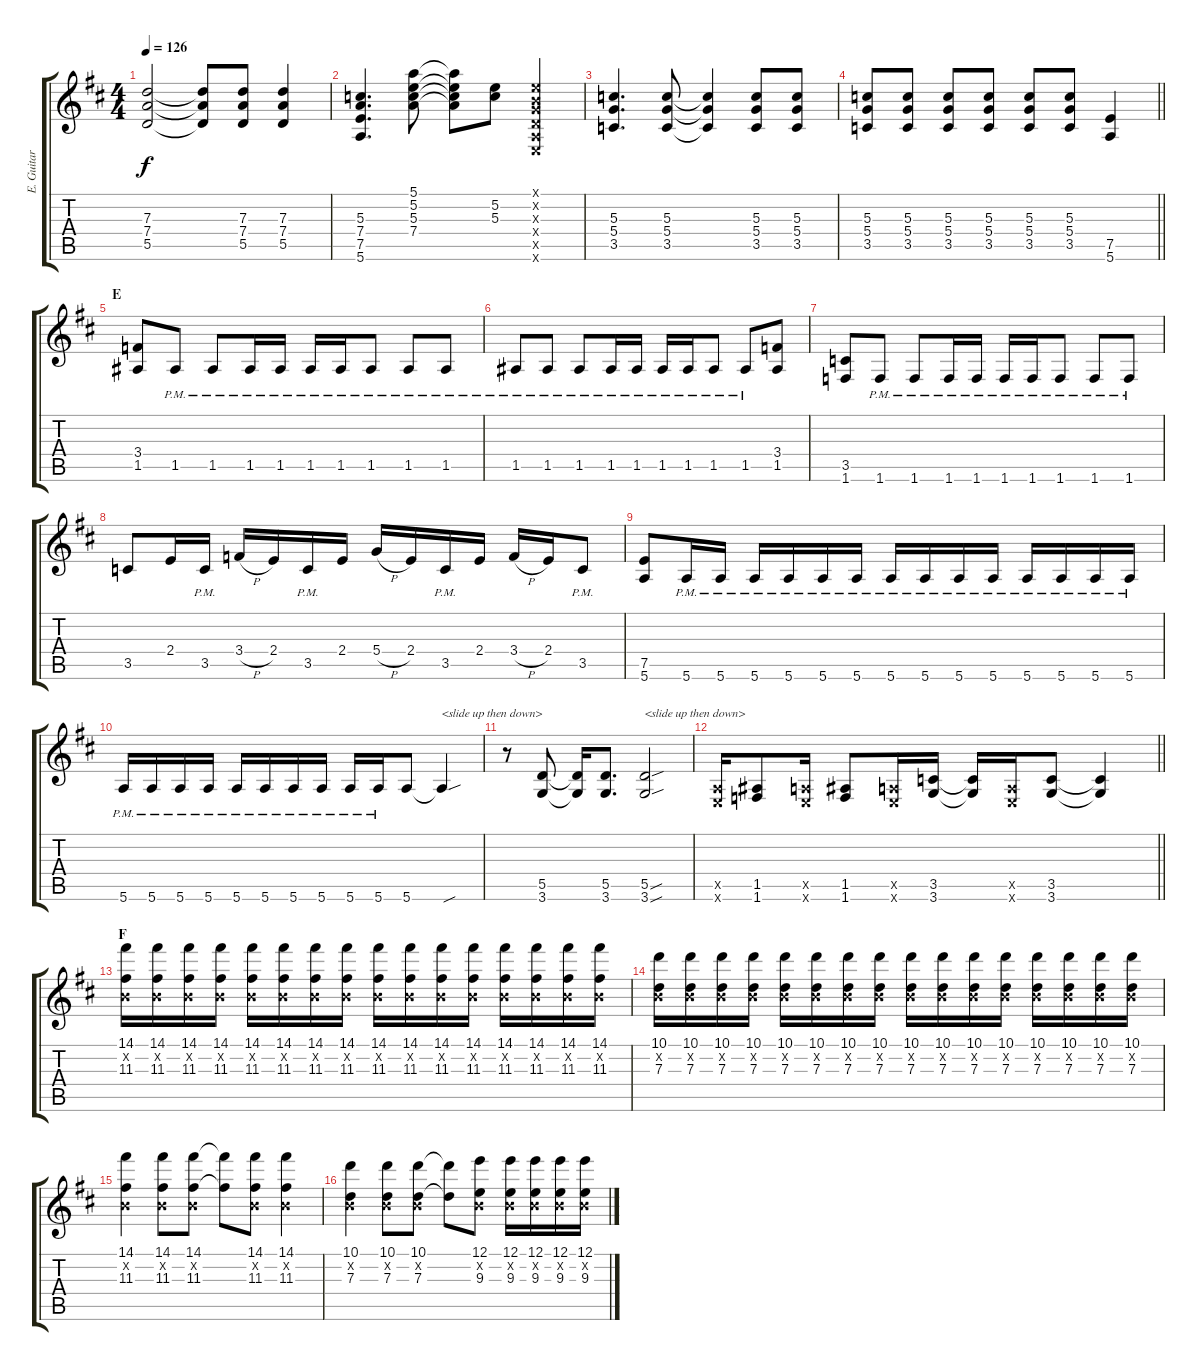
\track ("E. Guitar II" "E. Guitar ") {instrument overdrivenguitar}
\staff {score tabs}
\tuning (E4 B3 G3 D3 A2 E2) {hide}
\ts (4 4)
\tempo 126
\clef g2
\ks d
(7.3 7.4 5.5).2{dy f} (7.3{t} 7.4{t} 5.5{t}).8 (7.3 7.4 5.5).8 (7.3 7.4 5.5).4 |
(5.3 7.4 7.5 5.6).4{d} (5.1 5.2 5.3 7.4).8 (5.1{t} 5.2{t} 5.3{t} 7.4{t}).8 (5.2 5.3).8 (0.1{x} 0.2{x} 0.3{x} 0.4{x} 0.5{x} 0.6{x}).4 |
(5.3 5.4 3.5).4{d} (5.3 5.4 3.5).8 (5.3{t} 5.4{t} 3.5{t}).4 (5.3 5.4 3.5).8 (5.3 5.4 3.5).8 |
\barLineRight lightlight
(5.3 5.4 3.5).8 (5.3 5.4 3.5).8 (5.3 5.4 3.5).8 (5.3 5.4 3.5).8 (5.3 5.4 3.5).8 (5.3 5.4 3.5).8 (7.5 5.6).4 |
\section ("" "E")
(3.4 1.5).8 1.5{pm}.8 1.5{pm}.8 1.5{pm}.16 1.5{pm}.16 1.5{pm}.16 1.5{pm}.16 1.5{pm}.8 1.5{pm}.8 1.5{pm}.8 |
1.5{pm}.8 1.5{pm}.8 1.5{pm}.8 1.5{pm}.16 1.5{pm}.16 1.5{pm}.16 1.5{pm}.16 1.5{pm}.8 1.5{pm}.8 (3.4 1.5).8 |
(3.5 1.6).8 1.6{pm}.8 1.6{pm}.8 1.6{pm}.16 1.6{pm}.16 1.6{pm}.16 1.6{pm}.16 1.6{pm}.8 1.6{pm}.8 1.6{pm}.8 |
3.5.8 2.4.16 3.5{pm}.16 3.4{h}.16 2.4.16 3.5{pm}.16 2.4.16 5.4{h}.16 2.4.16 3.5{pm}.16 2.4.16 3.4{h}.16 2.4.16 3.5{pm}.8 |
(7.5 5.6).8 5.6{pm}.16 5.6{pm}.16 5.6{pm}.16 5.6{pm}.16 5.6{pm}.16 5.6{pm}.16 5.6{pm}.16 5.6{pm}.16 5.6{pm}.16 5.6{pm}.16 5.6{pm}.16 5.6{pm}.16 5.6{pm}.16 5.6{pm}.16 |
5.6{pm}.16 5.6{pm}.16 5.6{pm}.16 5.6{pm}.16 5.6{pm}.16 5.6{pm}.16 5.6{pm}.16 5.6{pm}.16 5.6{pm}.16 5.6{pm}.16 5.6.8 5.6{sou t}.4{txt "<slide up then down>"} |
r.8 (5.5 3.6).8 (5.5{t} 3.6{t}).16 (5.5 3.6).8{d} (5.5{sou} 3.6{sou}).2{txt "<slide up then down>"} |
\barLineRight lightlight
(0.5{x} 0.6{x}).16 (1.5 1.6).8 (0.5{x} 0.6{x}).16 (1.5 1.6).8 (0.5{x} 0.6{x}).16 (3.5 3.6).16 (3.5{t} 3.6{t}).16 (0.5{x} 0.6{x}).16 (3.5 3.6).8 (3.5{t} 3.6{t}).4 |
\section ("" "F")
(14.1 0.2{x} 11.3).16 (14.1 0.2{x} 11.3).16 (14.1 0.2{x} 11.3).16 (14.1 0.2{x} 11.3).16 (14.1 0.2{x} 11.3).16 (14.1 0.2{x} 11.3).16 (14.1 0.2{x} 11.3).16 (14.1 0.2{x} 11.3).16 (14.1 0.2{x} 11.3).16 (14.1 0.2{x} 11.3).16 (14.1 0.2{x} 11.3).16 (14.1 0.2{x} 11.3).16 (14.1 0.2{x} 11.3).16 (14.1 0.2{x} 11.3).16 (14.1 0.2{x} 11.3).16 (14.1 0.2{x} 11.3).16 |
(10.1 0.2{x} 7.3).16 (10.1 0.2{x} 7.3).16 (10.1 0.2{x} 7.3).16 (10.1 0.2{x} 7.3).16 (10.1 0.2{x} 7.3).16 (10.1 0.2{x} 7.3).16 (10.1 0.2{x} 7.3).16 (10.1 0.2{x} 7.3).16 (10.1 0.2{x} 7.3).16 (10.1 0.2{x} 7.3).16 (10.1 0.2{x} 7.3).16 (10.1 0.2{x} 7.3).16 (10.1 0.2{x} 7.3).16 (10.1 0.2{x} 7.3).16 (10.1 0.2{x} 7.3).16 (10.1 0.2{x} 7.3).16 |
(14.1 0.2{x} 11.3).4 (14.1 0.2{x} 11.3).8 (14.1 0.2{x} 11.3).8 (14.1{t} 11.3{t}).8 (14.1 0.2{x} 11.3).8 (14.1 0.2{x} 11.3).4 |
(10.1 0.2{x} 7.3).4 (10.1 0.2{x} 7.3).8 (10.1 0.2{x} 7.3).8 (10.1{t} 7.3{t}).8 (12.1 0.2{x} 9.3).8 (12.1 0.2{x} 9.3).16 (12.1 0.2{x} 9.3).16 (12.1 0.2{x} 9.3).16 (12.1 0.2{x} 9.3).16
